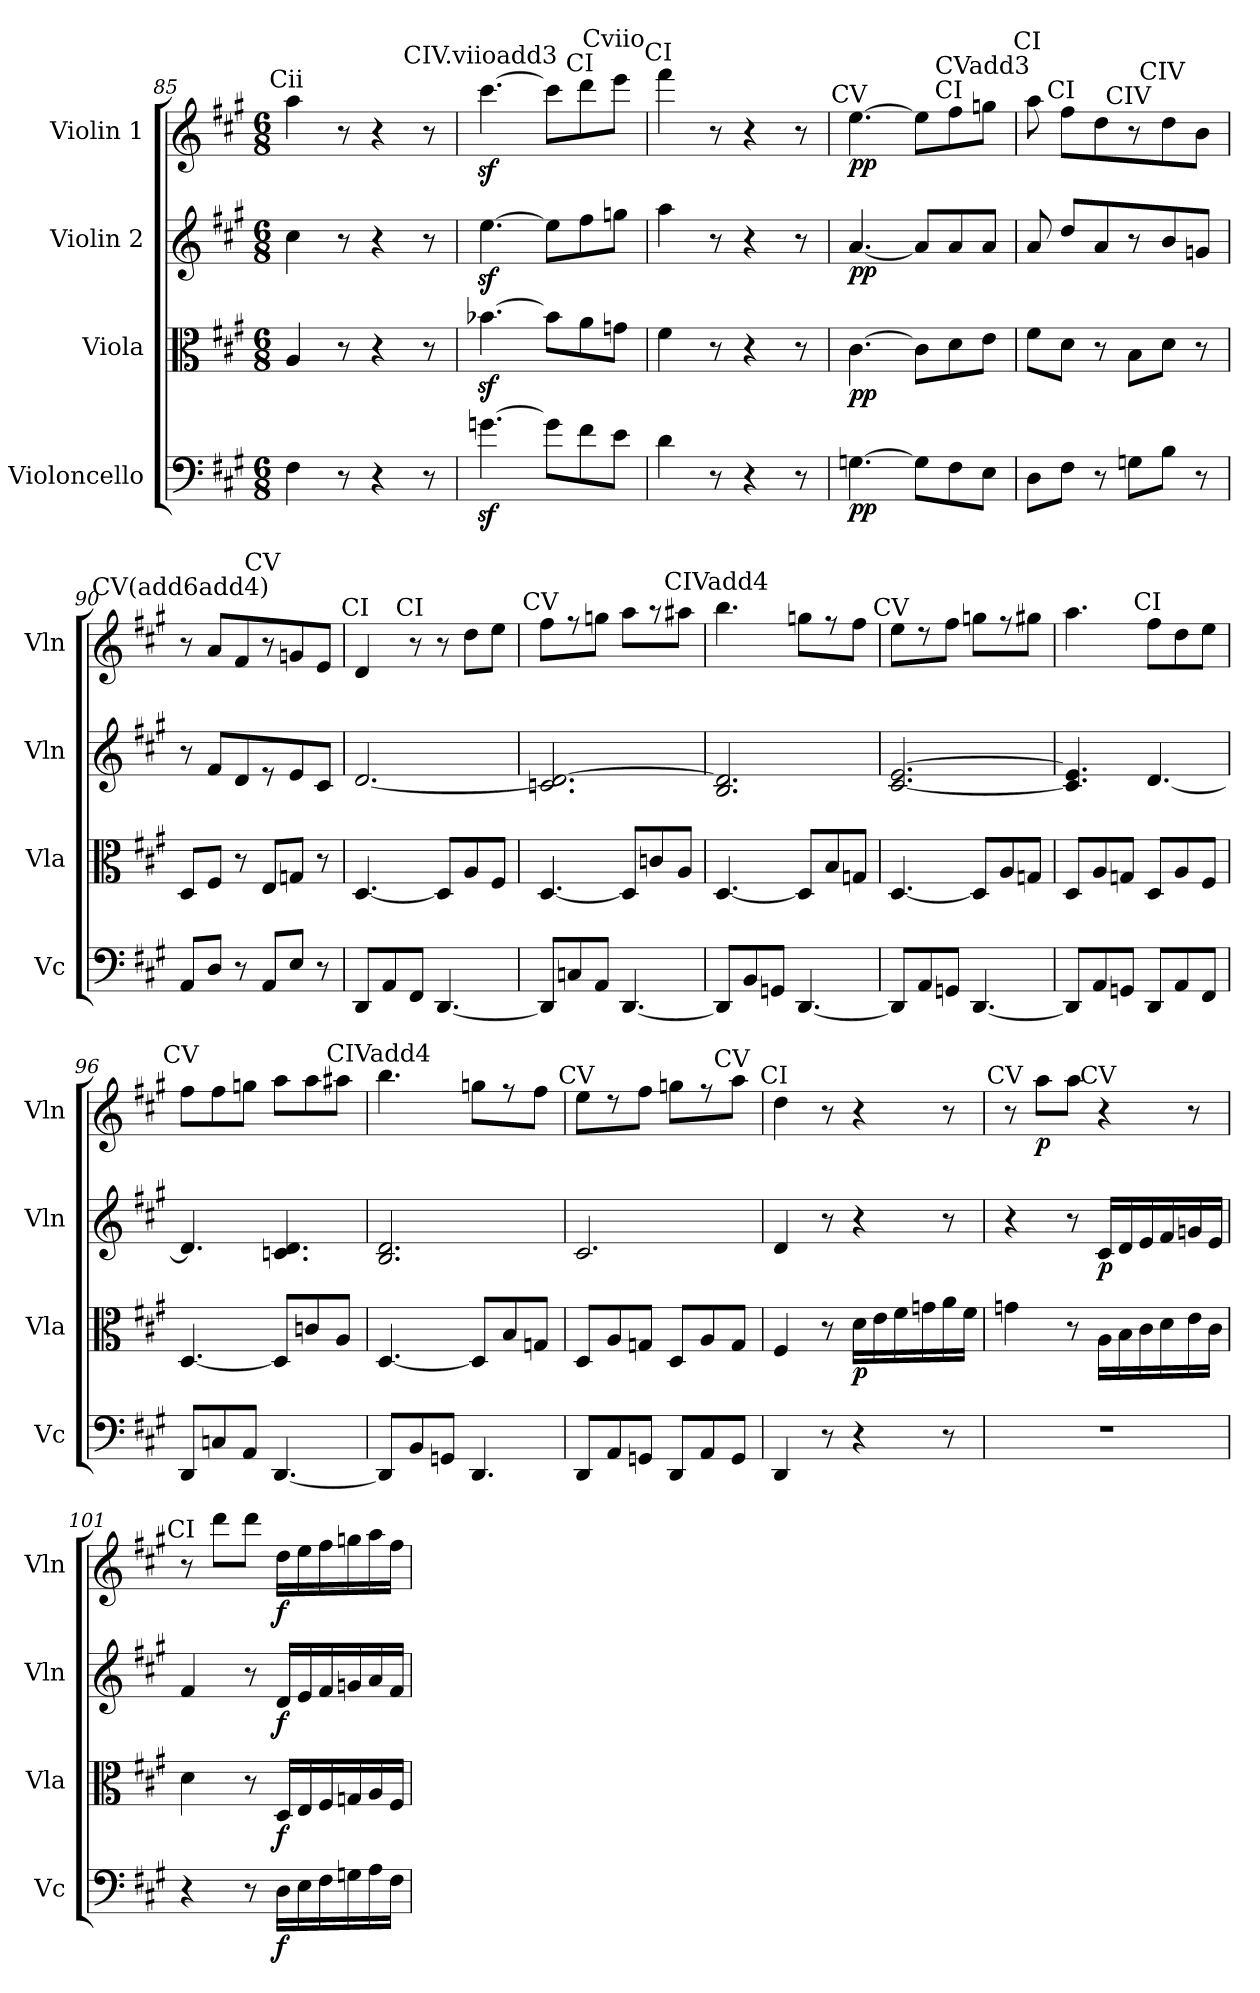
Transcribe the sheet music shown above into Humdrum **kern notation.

**kern	**dynam	**kern	**dynam	**kern	**dynam	**kern	**dynam
*part4	*part4	*part3	*part3	*part2	*part2	*part1	*part1
*staff4	*staff4	*staff3	*staff3	*staff2	*staff2	*staff1	*staff1
*I"Violoncello	*	*I"Viola	*	*I"Violin 2	*	*I"Violin 1	*
*I'Vc	*	*I'Vla	*	*I'Vln	*	*I'Vln	*
*clefF4	*	*clefC3	*	*clefG2	*	*clefG2	*
*k[f#c#g#]	*	*k[f#c#g#]	*	*k[f#c#g#]	*	*k[f#c#g#]	*
*A:	*	*A:	*	*A:	*	*A:	*
*M6/8	*	*M6/8	*	*M6/8	*	*M6/8	*
=85	=85	=85	=85	=85	=85	=85	=85
!	!	!	!	!	!	!LO:TX:a:cj:t=Cii	!
4F#\	.	4A/	.	4cc#\	.	4aa\	.
8r	.	8r	.	8r	.	8r	.
4r	.	4r	.	4r	.	4r	.
8r	.	8r	.	8r	.	8r	.
=86	=86	=86	=86	=86	=86	=86	=86
!	!	!	!	!	!	!LO:TX:a:cj:t=CIV.viioadd3	!
[4.gnz<\	.	[4.b-Xz<\	.	[4.eez<\	.	[4.ccc#z<\	.
8g\L]	.	8b-\L]	.	8ee\L]	.	8ccc#\L]	.
!	!	!	!	!	!	!LO:TX:a:cj:t=CI	!
8f#\	.	8a\	.	8ff#\	.	8ddd\	.
!	!	!	!	!	!	!LO:TX:a:cj:t=Cviio	!
8e\J	.	8gn\J	.	8ggn\J	.	8eee\J	.
=87	=87	=87	=87	=87	=87	=87	=87
!	!	!	!	!	!	!LO:TX:a:cj:t=CI	!
4d\	.	4f#\	.	4aa\	.	4fff#\	.
8r	.	8r	.	8r	.	8r	.
4r	.	4r	.	4r	.	4r	.
8r	.	8r	.	8r	.	8r	.
=88	=88	=88	=88	=88	=88	=88	=88
!	!	!	!	!	!	!LO:TX:a:cj:t=CV	!
!	!LO:DY:b	!	!LO:DY:b	!	!LO:DY:b	!	!LO:DY:b
[4.Gn\	pp	[4.c#\	pp	[4.a/	pp	[4.ee\	pp
8G\L]	.	8c#\L]	.	8a/L]	.	8ee\L]	.
!	!	!	!	!	!	!LO:TX:a:cj:t=CI	!
8F#\	.	8d\	.	8a/	.	8ff#\	.
!	!	!	!	!	!	!LO:TX:a:cj:t=CVadd3	!
8E\J	.	8e\J	.	8a/J	.	8ggn\J	.
!!LO:LB:g=z
=89	=89	=89	=89	=89	=89	=89	=89
!	!	!	!	!	!	!LO:TX:a:cj:t=CI	!
8D\L	.	8f#\L	.	8a/	.	8aa\	.
!	!	!	!	!	!	!LO:TX:a:cj:t=CI	!
8F#\J	.	8d\J	.	8dd/L	.	8ff#\L	.
8r	.	8r	.	8a/	.	8dd\	.
!	!	!	!	!	!	!LO:TX:a:cj:t=CIV	!
8Gn\L	.	8B\L	.	8r	.	8r	.
!	!	!	!	!	!	!LO:TX:a:cj:t=CIV	!
8B\J	.	8d\J	.	8b/	.	8dd\	.
8r	.	8r	.	8gn/J	.	8b\J	.
=90	=90	=90	=90	=90	=90	=90	=90
!	!	!	!	!	!	!LO:TX:a:cj:t=CV(add6add4)	!
8AA/L	.	8D/L	.	8r	.	8r	.
8D/J	.	8F#/J	.	8f#/L	.	8a/L	.
8r	.	8r	.	8d/	.	8f#/	.
!	!	!	!	!	!	!LO:TX:a:cj:t=CV	!
8AA/L	.	8E/L	.	8r	.	8r	.
8E/J	.	8Gn/J	.	8e/	.	8gn/	.
8r	.	8r	.	8c#/J	.	8e/J	.
=91	=91	=91	=91	=91	=91	=91	=91
!	!	!	!	!	!	!LO:TX:a:cj:t=CI	!
8DD/L	.	[4.D/	.	[2.d/	.	4d/	.
8AA/	.	.	.	.	.	.	.
!	!	!	!	!	!	!LO:TX:a:cj:t=CI	!
8FF#/J	.	.	.	.	.	8r	.
[4.DD/	.	8D/L]	.	.	.	8r	.
.	.	8A/	.	.	.	8dd\L	.
.	.	8F#/J	.	.	.	8ee\J	.
=92	=92	=92	=92	=92	=92	=92	=92
!	!	!	!	!	!	!LO:TX:a:cj:t=CV	!
8DD/L]	.	[4.D/	.	2.cn/ 2.d/_	.	8ff#\L	.
8Cn/	.	.	.	.	.	8r	.
8AA/J	.	.	.	.	.	8ggn\J	.
[4.DD/	.	8D/L]	.	.	.	8aa\L	.
.	.	8cn/	.	.	.	8r	.
.	.	8A/J	.	.	.	8aa#X\J	.
!!LO:PB:g=z
=93	=93	=93	=93	=93	=93	=93	=93
!	!	!	!	!	!	!LO:TX:a:cj:t=CIVadd4	!
8DD/L]	.	[4.D/	.	2.B/ 2.d/]	.	4.bb\	.
8BB/	.	.	.	.	.	.	.
8GGn/J	.	.	.	.	.	.	.
[4.DD/	.	8D/L]	.	.	.	8ggn\L	.
.	.	8B/	.	.	.	8r	.
.	.	8Gn/J	.	.	.	8ff#\J	.
!!LO:PB:g=z
=94	=94	=94	=94	=94	=94	=94	=94
!	!	!	!	!	!	!LO:TX:a:cj:t=CV	!
8DD/L]	.	[4.D/	.	[2.c#/ [2.e/	.	8ee\L	.
8AA/	.	.	.	.	.	8r	.
8GGn/J	.	.	.	.	.	8ff#\J	.
[4.DD/	.	8D/L]	.	.	.	8ggn\L	.
.	.	8A/	.	.	.	8r	.
.	.	8Gn/J	.	.	.	8gg#X\J	.
=95	=95	=95	=95	=95	=95	=95	=95
8DD/L]	.	8D/L	.	4.c#/] 4.e/]	.	4.aa\	.
8AA/	.	8A/	.	.	.	.	.
8GGn/J	.	8Gn/J	.	.	.	.	.
!	!	!	!	!	!	!LO:TX:a:cj:t=CI	!
8DD/L	.	8D/L	.	[4.d/	.	8ff#\L	.
8AA/	.	8A/	.	.	.	8dd\	.
8FF#/J	.	8F#/J	.	.	.	8ee\J	.
=96	=96	=96	=96	=96	=96	=96	=96
!	!	!	!	!	!	!LO:TX:a:cj:t=CV	!
8DD/L	.	[4.D/	.	4.d/]	.	8ff#\L	.
8Cn/	.	.	.	.	.	8ff#\	.
8AA/J	.	.	.	.	.	8ggn\J	.
[4.DD/	.	8D/L]	.	4.cn/ 4.d/	.	8aa\L	.
.	.	8cn/	.	.	.	8aa\	.
.	.	8A/J	.	.	.	8aa#X\J	.
=97	=97	=97	=97	=97	=97	=97	=97
!	!	!	!	!	!	!LO:TX:a:cj:t=CIVadd4	!
8DD/L]	.	[4.D/	.	2.B/ 2.d/	.	4.bb\	.
8BB/	.	.	.	.	.	.	.
8GGn/J	.	.	.	.	.	.	.
4.DD/	.	8D/L]	.	.	.	8ggn\L	.
.	.	8B/	.	.	.	8r	.
.	.	8Gn/J	.	.	.	8ff#\J	.
!!LO:LB:g=z
=98	=98	=98	=98	=98	=98	=98	=98
!	!	!	!	!	!	!LO:TX:a:cj:t=CV	!
8DD/L	.	8D/L	.	2.c#/	.	8ee\L	.
8AA/	.	8A/	.	.	.	8r	.
8GGn/J	.	8Gn/J	.	.	.	8ff#\J	.
8DD/L	.	8D/L	.	.	.	8ggn\L	.
8AA/	.	8A/	.	.	.	8r	.
!	!	!	!	!	!	!LO:TX:a:cj:t=CV	!
8GG/J	.	8G/J	.	.	.	8aa\J	.
!!LO:PB:g=z
=99	=99	=99	=99	=99	=99	=99	=99
!	!	!	!	!	!	!LO:TX:a:cj:t=CI	!
4DD/	.	4F#/	.	4d/	.	4dd\	.
8r	.	8r	.	8r	.	8r	.
!	!	!	!LO:DY:b	!	!	!	!
4r	.	16d\LL	p	4r	.	4r	.
.	.	16e\	.	.	.	.	.
.	.	16f#\	.	.	.	.	.
.	.	16gn\	.	.	.	.	.
8r	.	16a\	.	8r	.	8r	.
.	.	16f#\JJ	.	.	.	.	.
=100	=100	=100	=100	=100	=100	=100	=100
!	!	!	!	!	!	!LO:TX:a:cj:t=CV	!
2.r	.	4gn\	.	4r	.	8r	.
!	!	!	!	!	!	!	!LO:DY:b
.	.	.	.	.	.	8aa\L	p
.	.	8r	.	8r	.	8aa\J	.
!	!	!	!	!	!	!LO:TX:a:cj:t=CV	!
!	!	!	!	!	!LO:DY:b	!	!
.	.	16A\LL	.	16c#/LL	p	4r	.
.	.	16B\	.	16d/	.	.	.
.	.	16c#\	.	16e/	.	.	.
.	.	16d\	.	16f#/	.	.	.
.	.	16e\	.	16gn/	.	8r	.
.	.	16c#\JJ	.	16e/JJ	.	.	.
=101	=101	=101	=101	=101	=101	=101	=101
!	!	!	!	!	!	!LO:TX:a:cj:t=CI	!
4r	.	4d\	.	4f#/	.	8r	.
.	.	.	.	.	.	8ddd\L	.
8r	.	8r	.	8r	.	8ddd\J	.
!	!LO:DY:b	!	!LO:DY:b	!	!LO:DY:b	!	!LO:DY:b
16D\LL	f	16D/LL	f	16d/LL	f	16dd\LL	f
16E\	.	16E/	.	16e/	.	16ee\	.
16F#\	.	16F#/	.	16f#/	.	16ff#\	.
16Gn\	.	16Gn/	.	16gn/	.	16ggn\	.
16A\	.	16A/	.	16a/	.	16aa\	.
16F#\JJ	.	16F#/JJ	.	16f#/JJ	.	16ff#\JJ	.
=	=	=	=	=	=	=	=
*-	*-	*-	*-	*-	*-	*-	*-
